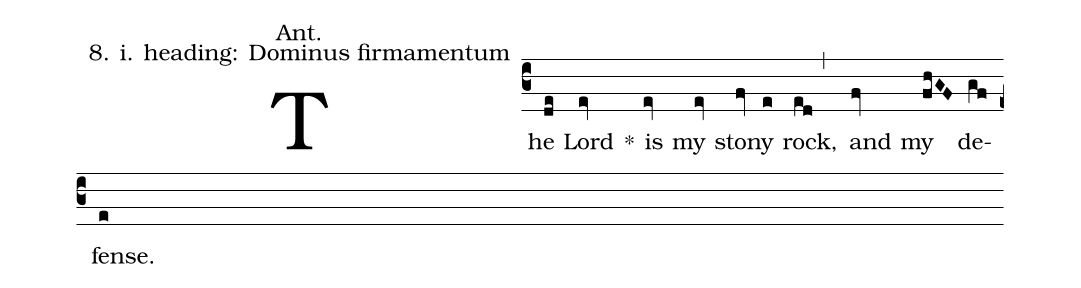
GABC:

annotation: Ant.;
%%
(c3) The(de) Lord(ev) <sp>*</sp>() is(ev) my(ev) sto(fv)ny(e) rock,(ed,) and(fv) my(fhGF) de(gf)fense.(e)
